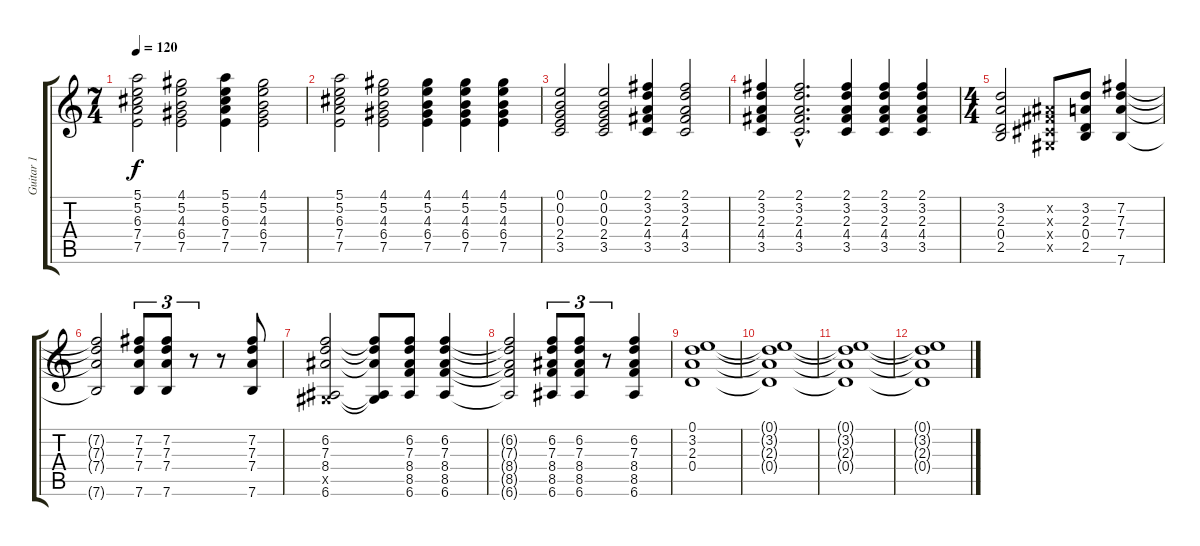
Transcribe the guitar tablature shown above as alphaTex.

\track ("Guitar 1" "Guitar 1") {instrument overdrivenguitar}
\staff {score tabs}
\tuning (E4 B3 G3 D3 A2 E2) {hide}
\ts (7 4)
\tempo 120
\clef g2
\ks c
(5.1 5.2 6.3 7.4 7.5).2{dy f} (4.1 5.2 4.3 6.4 7.5).2 (5.1 5.2 6.3 7.4 7.5).4 (4.1 5.2 4.3 6.4 7.5).2 |
(5.1 5.2 6.3 7.4 7.5).2 (4.1 5.2 4.3 6.4 7.5).2 (4.1 5.2 4.3 6.4 7.5).4 (4.1 5.2 4.3 6.4 7.5).4 (4.1 5.2 4.3 6.4 7.5).4 |
(0.1 0.2 0.3 2.4 3.5).2 (0.1 0.2 0.3 2.4 3.5).2 (2.1 3.2 2.3 4.4 3.5).4 (2.1 3.2 2.3 4.4 3.5).2 |
(2.1 3.2 2.3 4.4 3.5).4 (2.1{hac} 3.2{hac} 2.3{hac} 4.4{hac} 3.5{hac}).2{d} (2.1 3.2 2.3 4.4 3.5).4 (2.1 3.2 2.3 4.4 3.5).4 (2.1 3.2 2.3 4.4 3.5).4 |
\ts (4 4)
(3.2 2.3 0.4 2.5).2 (-1.2{x} -1.3{x} -1.4{x} -1.5{x}).8 (3.2 2.3 0.4 2.5).8 (7.2 7.3 7.4 7.6).4 |
(7.2{t} 7.3{t} 7.4{t} 7.6{t}).2 (7.2 7.3 7.4 7.6).8{tu (3 2)} (7.2 7.3 7.4 7.6).8{tu (3 2)} r.8{tu (3 2)} r.8 (7.2 7.3 7.4 7.6).8 |
(6.2 7.3 8.4 -1.5{x} 6.6).2 (6.2{t} 7.3{t} 8.4{t} -1.5{t} 6.6{t}).8 (6.2 7.3 8.4 8.5 6.6).8 (6.2 7.3 8.4 8.5 6.6).4 |
(6.2{t} 7.3{t} 8.4{t} 8.5{t} 6.6{t}).2 (6.2 7.3 8.4 8.5 6.6).8{tu (3 2)} (6.2 7.3 8.4 8.5 6.6).8{tu (3 2)} r.8{tu (3 2)} (6.2 7.3 8.4 8.5 6.6).4 |
(0.1 3.2 2.3 0.4).1 |
(0.1{t} 3.2{t} 2.3{t} 0.4{t}).1 |
(0.1{t} 3.2{t} 2.3{t} 0.4{t}).1 |
(0.1{t} 3.2{t} 2.3{t} 0.4{t}).1
